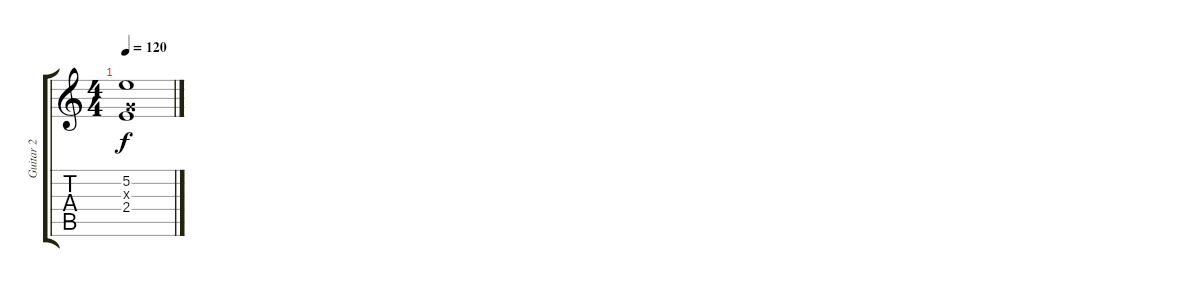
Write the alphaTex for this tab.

\track ("Guitar 2" "Guitar 2") {instrument distortionguitar}
\staff {score tabs}
\tuning (E4 B3 G3 D3 A2 E2) {hide}
\ts (4 4)
\tempo 120
\clef g2
\ks c
(5.2 0.3{x} 2.4).1{dy f}
